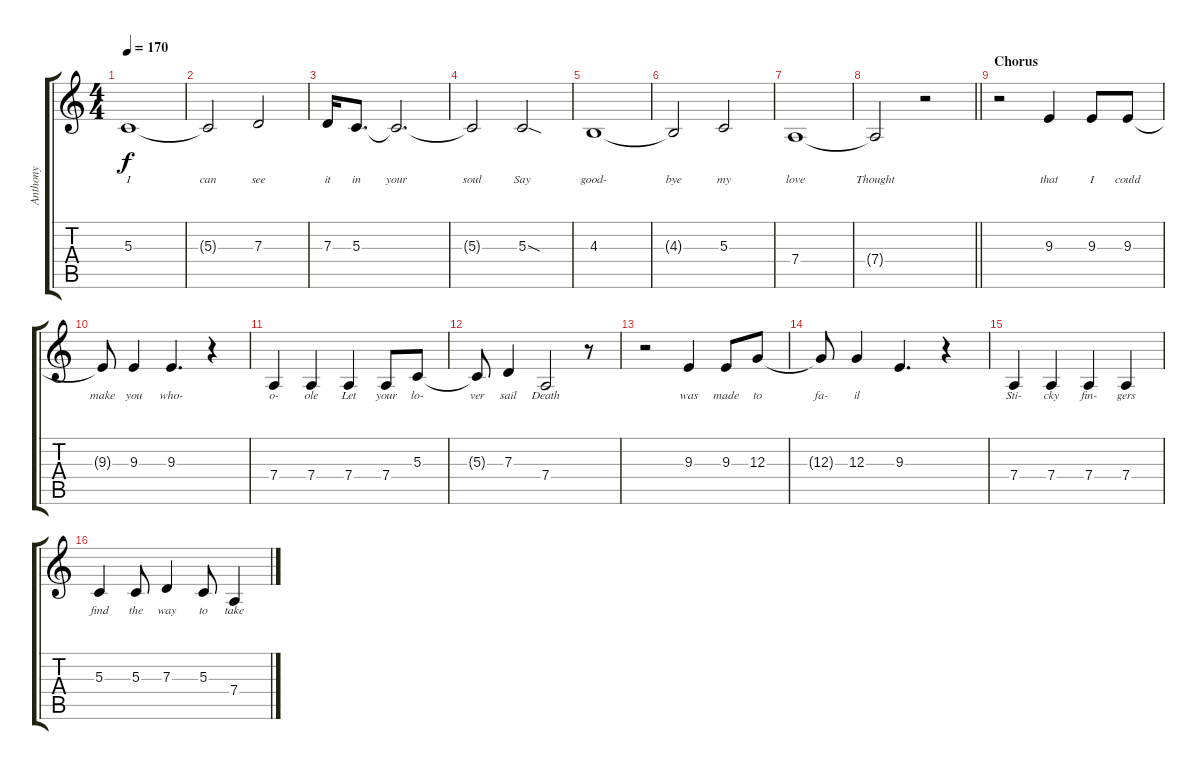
\track ("Anthony" "Anthony") {instrument clarinet}
\staff {score tabs}
\tuning (E4 B3 G3 D3 A2 E2) {hide}
\ts (4 4)
\tempo 170
\clef g2
\ks c
5.3.1{lyrics (0 "I") lyrics (1 "") lyrics (2 "") lyrics (3 "") lyrics (4 "") dy f} |
5.3{t}.2{lyrics (0 "can") lyrics (1 "") lyrics (2 "") lyrics (3 "") lyrics (4 "")} 7.3.2{lyrics (0 "see") lyrics (1 "") lyrics (2 "") lyrics (3 "") lyrics (4 "")} |
7.3.16{lyrics (0 "it") lyrics (1 "") lyrics (2 "") lyrics (3 "") lyrics (4 "")} 5.3.8{d lyrics (0 "in") lyrics (1 "") lyrics (2 "") lyrics (3 "") lyrics (4 "")} 5.3{t}.2{d lyrics (0 "your") lyrics (1 "") lyrics (2 "") lyrics (3 "") lyrics (4 "")} |
5.3{t}.2{lyrics (0 "soul") lyrics (1 "") lyrics (2 "") lyrics (3 "") lyrics (4 "")} 5.3{sod}.2{lyrics (0 "Say") lyrics (1 "") lyrics (2 "") lyrics (3 "") lyrics (4 "")} |
4.3.1{lyrics (0 "good-") lyrics (1 "") lyrics (2 "") lyrics (3 "") lyrics (4 "")} |
4.3{t}.2{lyrics (0 "bye") lyrics (1 "") lyrics (2 "") lyrics (3 "") lyrics (4 "")} 5.3.2{lyrics (0 "my") lyrics (1 "") lyrics (2 "") lyrics (3 "") lyrics (4 "")} |
7.4.1{lyrics (0 "love") lyrics (1 "") lyrics (2 "") lyrics (3 "") lyrics (4 "")} |
\barLineRight lightlight
7.4{t}.2{lyrics (0 "Thought") lyrics (1 "") lyrics (2 "") lyrics (3 "") lyrics (4 "")} r.2 |
\section ("" "Chorus")
r.2{volume 11} 9.3.4{lyrics (0 "that") lyrics (1 "") lyrics (2 "") lyrics (3 "") lyrics (4 "")} 9.3.8{lyrics (0 "I") lyrics (1 "") lyrics (2 "") lyrics (3 "") lyrics (4 "")} 9.3.8{lyrics (0 "could") lyrics (1 "") lyrics (2 "") lyrics (3 "") lyrics (4 "")} |
9.3{t}.8{lyrics (0 "make") lyrics (1 "") lyrics (2 "") lyrics (3 "") lyrics (4 "")} 9.3.4{lyrics (0 "you") lyrics (1 "") lyrics (2 "") lyrics (3 "") lyrics (4 "")} 9.3.4{d lyrics (0 "who-") lyrics (1 "") lyrics (2 "") lyrics (3 "") lyrics (4 "")} r.4 |
7.4.4{lyrics (0 "o-") lyrics (1 "") lyrics (2 "") lyrics (3 "") lyrics (4 "")} 7.4.4{lyrics (0 "ole") lyrics (1 "") lyrics (2 "") lyrics (3 "") lyrics (4 "")} 7.4.4{lyrics (0 "Let") lyrics (1 "") lyrics (2 "") lyrics (3 "") lyrics (4 "")} 7.4.8{lyrics (0 "your") lyrics (1 "") lyrics (2 "") lyrics (3 "") lyrics (4 "")} 5.3.8{lyrics (0 "lo-") lyrics (1 "") lyrics (2 "") lyrics (3 "") lyrics (4 "")} |
5.3{t}.8{lyrics (0 "ver") lyrics (1 "") lyrics (2 "") lyrics (3 "") lyrics (4 "")} 7.3.4{lyrics (0 "sail") lyrics (1 "") lyrics (2 "") lyrics (3 "") lyrics (4 "")} 7.4.2{lyrics (0 "Death") lyrics (1 "") lyrics (2 "") lyrics (3 "") lyrics (4 "")} r.8 |
r.2 9.3.4{lyrics (0 "was") lyrics (1 "") lyrics (2 "") lyrics (3 "") lyrics (4 "")} 9.3.8{lyrics (0 "made") lyrics (1 "") lyrics (2 "") lyrics (3 "") lyrics (4 "")} 12.3.8{lyrics (0 "to") lyrics (1 "") lyrics (2 "") lyrics (3 "") lyrics (4 "")} |
12.3{t}.8{lyrics (0 "fa-") lyrics (1 "") lyrics (2 "") lyrics (3 "") lyrics (4 "")} 12.3.4{lyrics (0 "il") lyrics (1 "") lyrics (2 "") lyrics (3 "") lyrics (4 "")} 9.3.4{d lyrics (0 "") lyrics (1 "") lyrics (2 "") lyrics (3 "") lyrics (4 "")} r.4 |
7.4.4{lyrics (0 "Sti-") lyrics (1 "") lyrics (2 "") lyrics (3 "") lyrics (4 "")} 7.4.4{lyrics (0 "cky") lyrics (1 "") lyrics (2 "") lyrics (3 "") lyrics (4 "")} 7.4.4{lyrics (0 "fin-") lyrics (1 "") lyrics (2 "") lyrics (3 "") lyrics (4 "")} 7.4.4{lyrics (0 "gers") lyrics (1 "") lyrics (2 "") lyrics (3 "") lyrics (4 "")} |
5.3.4{lyrics (0 "find") lyrics (1 "") lyrics (2 "") lyrics (3 "") lyrics (4 "")} 5.3.8{lyrics (0 "the") lyrics (1 "") lyrics (2 "") lyrics (3 "") lyrics (4 "")} 7.3.4{lyrics (0 "way") lyrics (1 "") lyrics (2 "") lyrics (3 "") lyrics (4 "")} 5.3.8{lyrics (0 "to") lyrics (1 "") lyrics (2 "") lyrics (3 "") lyrics (4 "")} 7.4.4{lyrics (0 "take") lyrics (1 "") lyrics (2 "") lyrics (3 "") lyrics (4 "")}
